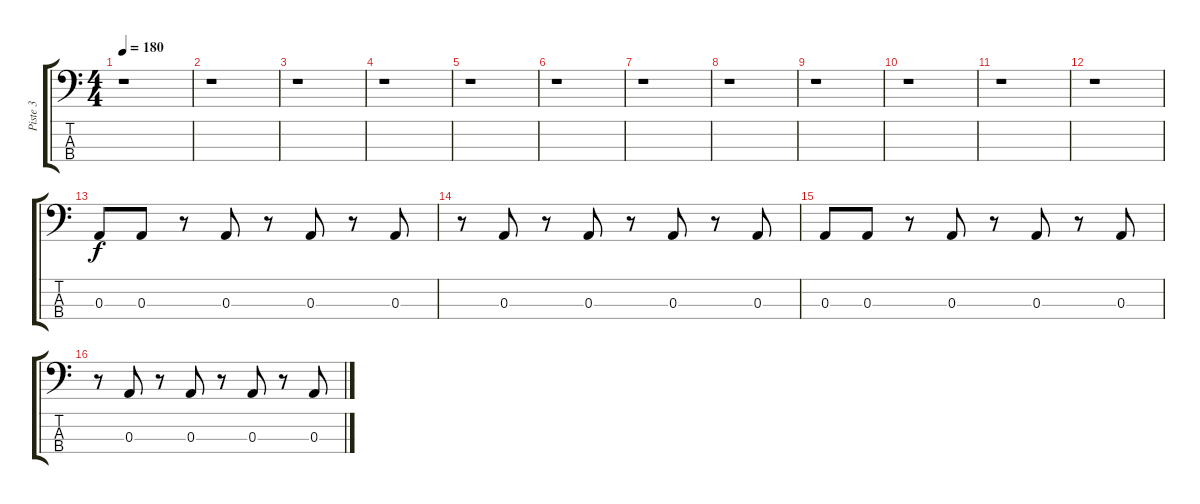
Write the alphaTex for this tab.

\track ("Piste 3" "Piste 3") {instrument electricbassfinger}
\staff {score tabs}
\tuning (G2 D2 A1 E1) {hide}
\ts (4 4)
\tempo 180
\clef f4
\ks c
r.1{dy f instrument electricbassfinger} |
r.1 |
r.1 |
r.1 |
r.1 |
r.1 |
r.1 |
r.1 |
r.1 |
r.1 |
r.1 |
r.1 |
0.3.8 0.3.8 r.8 0.3.8 r.8 0.3.8 r.8 0.3.8 |
r.8 0.3.8 r.8 0.3.8 r.8 0.3.8 r.8 0.3.8 |
0.3.8 0.3.8 r.8 0.3.8 r.8 0.3.8 r.8 0.3.8 |
r.8 0.3.8 r.8 0.3.8 r.8 0.3.8 r.8 0.3.8
